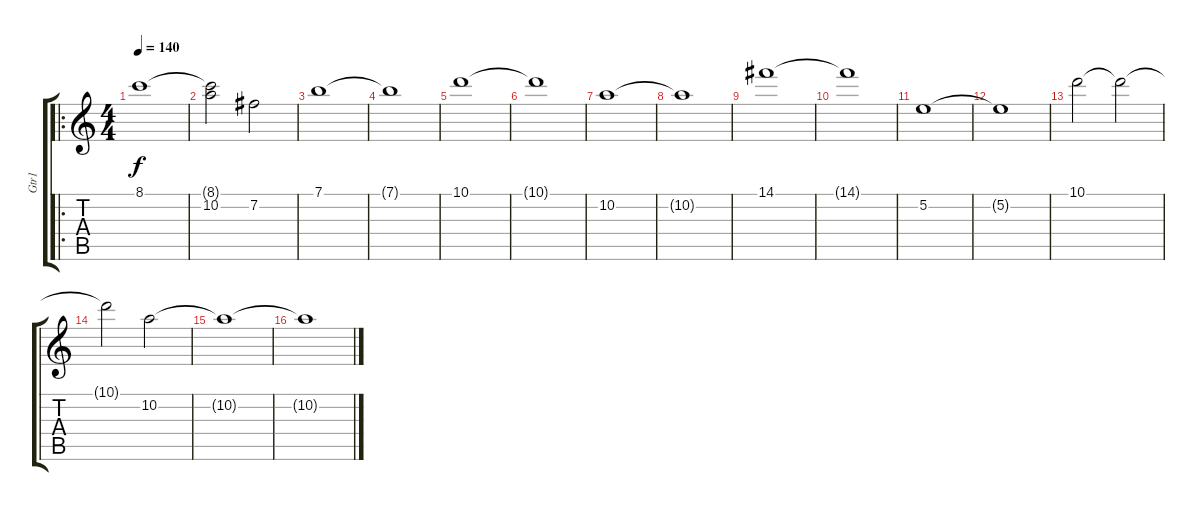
\track ("Gtr1" "Gtr1") {instrument distortionguitar}
\staff {score tabs}
\tuning (E4 B3 G3 D3 A2 D2) {hide}
\ro
\ts (4 4)
\tempo 140
\clef g2
\ks c
8.1.1{dy f instrument fx7echoes} |
(8.1{t} 10.2).2 7.2.2 |
7.1.1 |
7.1{t}.1 |
10.1.1 |
10.1{t}.1 |
10.2.1 |
10.2{t}.1 |
14.1.1 |
14.1{t}.1 |
5.2.1 |
5.2{t}.1 |
10.1.2 10.1{t}.2 |
10.1{t}.2 10.2.2 |
10.2{t}.1 |
10.2{t}.1
